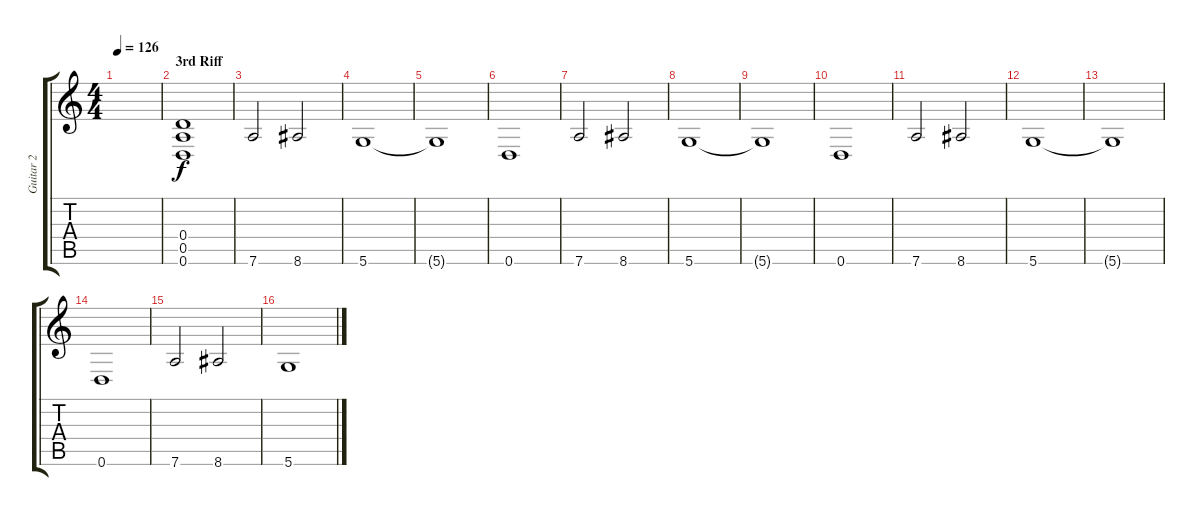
\track ("Guitar 2" "Guitar 2") {instrument distortionguitar}
\staff {score tabs}
\tuning (E4 B3 G3 D3 A2 D2) {hide}
\ts (4 4)
\tempo 126
\clef g2
\ks c
|
\section ("" "3rd Riff")
(0.4 0.5 0.6).1 |
7.6.2 8.6.2 |
5.6.1 |
5.6{t}.1 |
0.6.1 |
7.6.2 8.6.2 |
5.6.1 |
5.6{t}.1 |
0.6.1 |
7.6.2 8.6.2 |
5.6.1 |
5.6{t}.1 |
0.6.1 |
7.6.2 8.6.2 |
5.6.1
